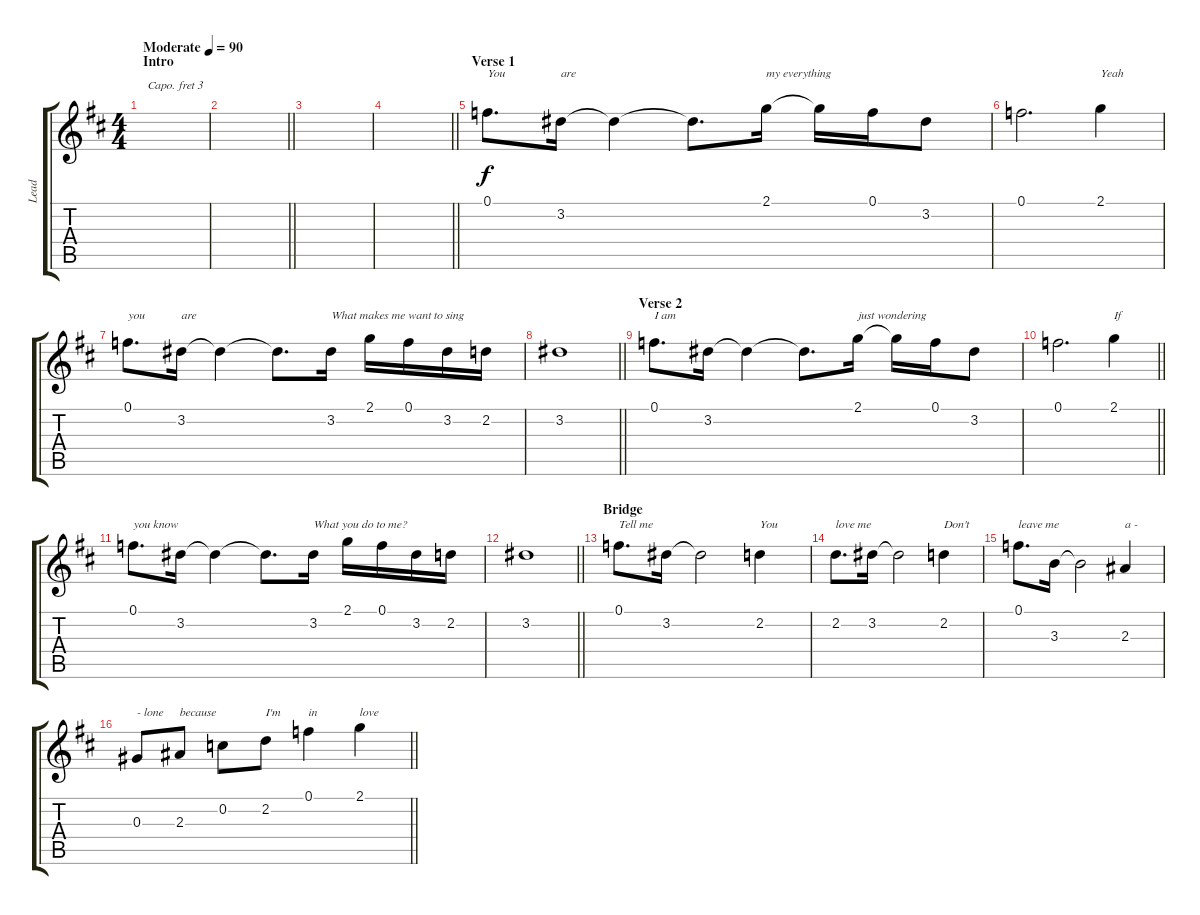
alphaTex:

\track ("Lead" "Lead") {instrument electricguitarjazz}
\staff {score tabs}
\capo 3
\tuning (D4 A3 F3 C3 G2 D2) {hide}
\ts (4 4)
\section ("" "Intro")
\tempo (90 "Moderate")
\clef g2
\ks d
|
\barLineRight lightlight
|
|
\barLineRight lightlight
|
\section ("" "Verse 1")
0.1.8{d txt "You"} 3.2.16{txt "are"} 3.2{t}.4 3.2{t}.8{d} 2.1.16{txt "my everything"} 2.1{t}.16 0.1.16 3.2.8 |
0.1.2{d} 2.1.4{txt "Yeah"} |
0.1.8{d txt "you"} 3.2.16{txt "are"} 3.2{t}.4 3.2{t}.8{d} 3.2.16{txt "What makes me want to sing"} 2.1.16 0.1.16 3.2.16 2.2.16 |
\barLineRight lightlight
3.2.1 |
\section ("" "Verse 2")
0.1.8{d txt "I am"} 3.2.16 3.2{t}.4 3.2{t}.8{d} 2.1.16{txt "just wondering"} 2.1{t}.16 0.1.16 3.2.8 |
\barLineRight lightlight
0.1.2{d} 2.1.4{txt "If"} |
0.1.8{d txt "you know"} 3.2.16 3.2{t}.4 3.2{t}.8{d} 3.2.16{txt "What you do to me?"} 2.1.16 0.1.16 3.2.16 2.2.16 |
\barLineRight lightlight
3.2.1 |
\section ("" "Bridge")
0.1.8{d txt "Tell me"} 3.2.16 3.2{t}.2 2.2.4{txt "You"} |
2.2.8{d txt "love me"} 3.2.16 3.2{t}.2 2.2.4{txt "Don't"} |
0.1.8{d txt "leave me"} 3.3.16 3.3{t}.2 2.3.4{txt "a -"} |
\barLineRight lightlight
0.3.8{txt "- lone"} 2.3.8{txt "because"} 0.2.8 2.2.8{txt "I'm"} 0.1.4{txt "in"} 2.1.4{txt "love"}
